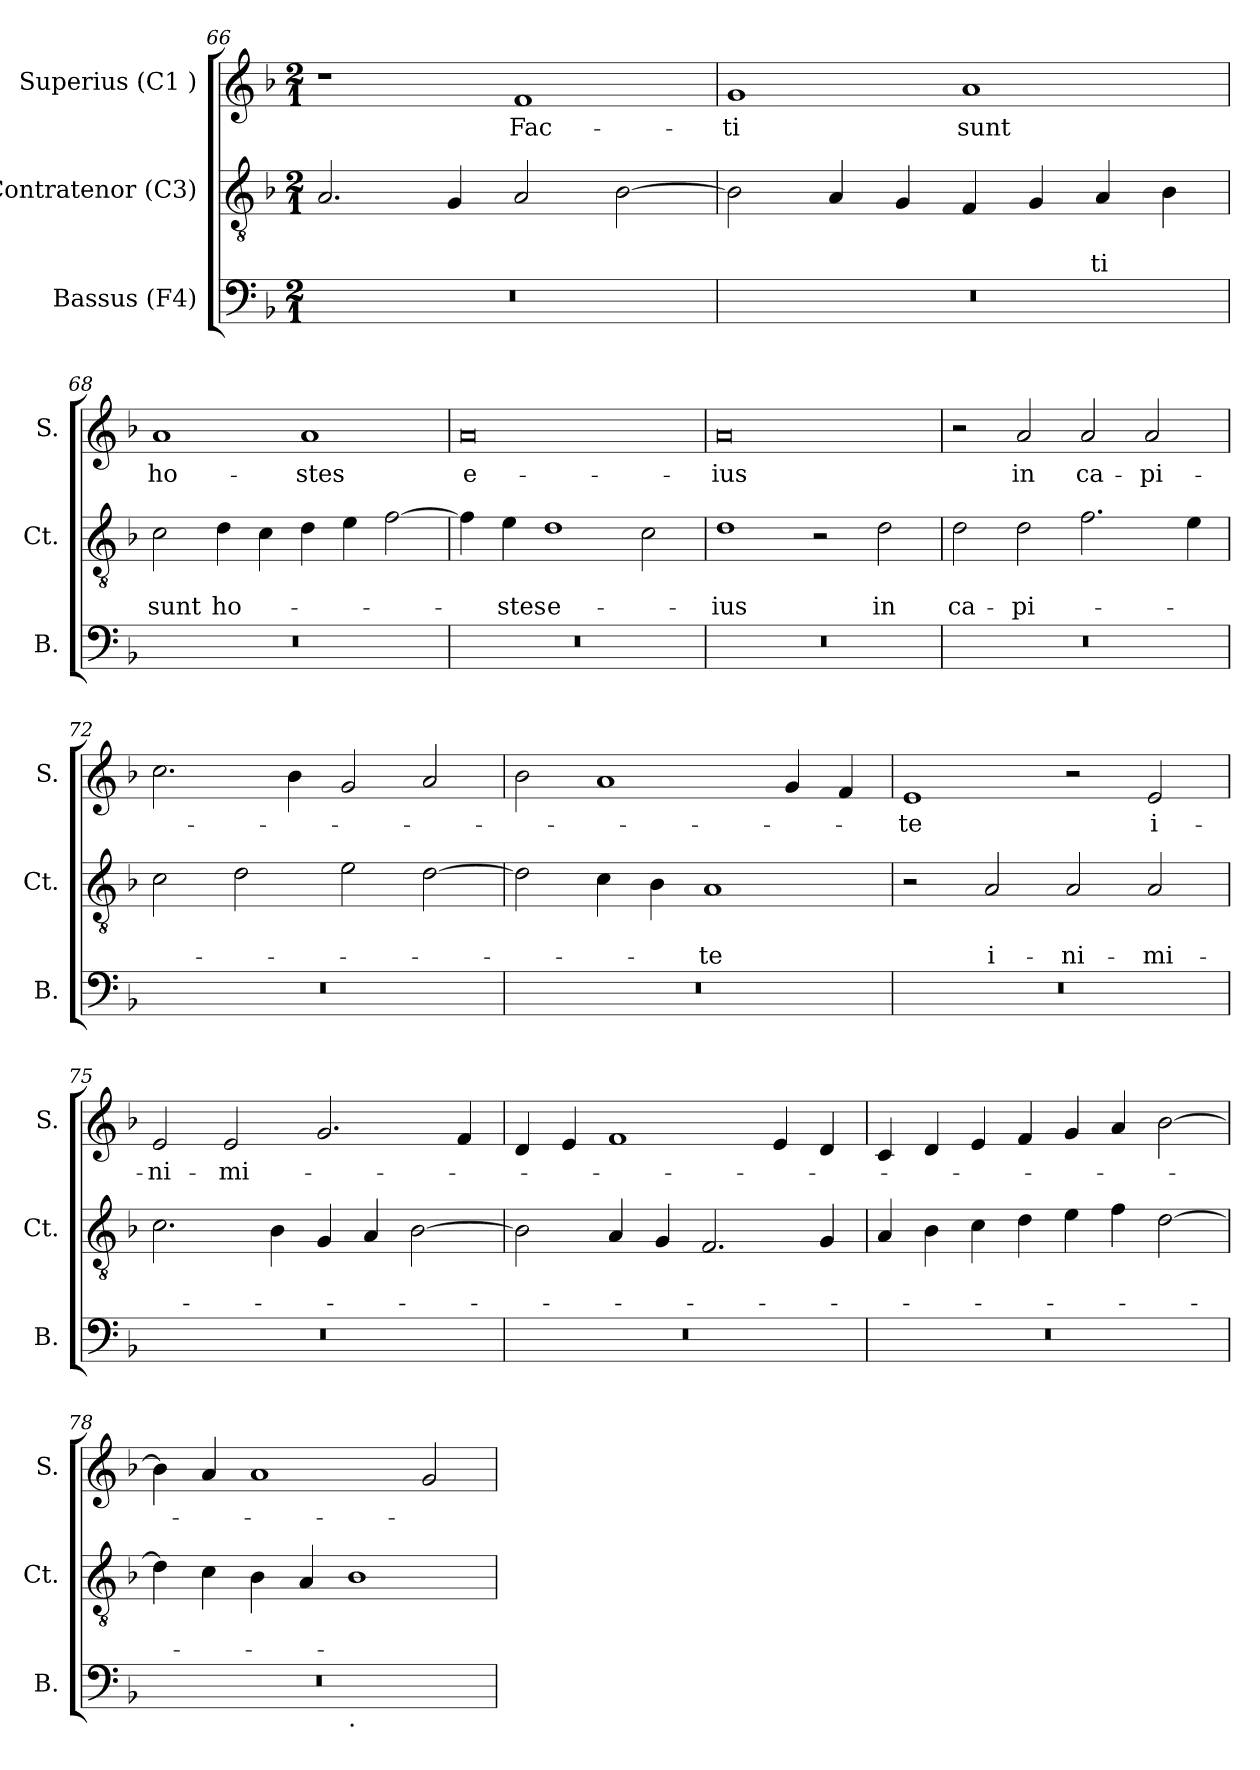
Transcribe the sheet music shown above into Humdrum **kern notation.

**kern	**kern	**text	**text	**kern	**text
*part3	*part2	*part2	*part2	*part1	*part1
*staff3	*staff2	*staff2	*staff2	*staff1	*staff1
*I"Bassus (F4)	*I"Contratenor (C3)	*	*	*I"Superius (C1 )	*
*I'B.	*I'Ct.	*	*	*I'S.	*
!!LO:LB:g=z
*clefF4	*clefGv2	*	*	*clefG2	*
*k[b-]	*k[b-]	*	*	*k[b-]	*
*F:	*F:	*	*	*F:	*
*M2/1	*M2/1	*	*	*M2/1	*
=66	=66	=66	=66	=66	=66
0r	2.A/	.	.	1r	.
.	4G/	.	.	.	.
!	!	!	!	!	!LO:LY:b
.	2A/	.	.	1f	Fac-
.	[>2B-\	.	.	.	.
=67	=67	=67	=67	=67	=67
!	!	!	!	!	!LO:LY:b
0r	2B-\]	.	.	1g	-ti
.	4A/	.	.	.	.
.	4G/	.	.	.	.
!	!	!	!	!	!LO:LY:b
.	4F/	.	.	1a	sunt
.	4G/	.	.	.	.
!	!	!	!LO:LY:b	!	!
.	4A/	.	ti	.	.
.	4B-\	.	.	.	.
=68	=68	=68	=68	=68	=68
!	!	!	!LO:LY:b	!	!LO:LY:b
0r	2c\	.	sunt	1a	ho-
!	!	!	!LO:LY:b	!	!
.	4d\	.	ho-	.	.
.	4c\	.	.	.	.
!	!	!	!	!	!LO:LY:b
.	4d\	.	.	1a	-stes
.	4e\	.	.	.	.
.	[>2f\	.	.	.	.
=69	=69	=69	=69	=69	=69
!	!	!	!	!	!LO:LY:b:rj
0r	4f\]	.	.	0a	e-
!	!	!	!LO:LY:b	!	!
.	4e\	.	-stes	.	.
!	!	!	!LO:LY:b:rj	!	!
.	1d	.	e-	.	.
.	2c\	.	.	.	.
!!LO:LB:g=z
=70	=70	=70	=70	=70	=70
!	!	!	!LO:LY:b	!	!LO:LY:b:rj
0r	1d	.	-ius	0a	-ius
.	2r	.	.	.	.
!	!	!	!LO:LY:b	!	!
.	2d\	.	in	.	.
=71	=71	=71	=71	=71	=71
!	!	!	!LO:LY:b	!	!
0r	2d\	.	ca-	2r	.
!	!	!	!LO:LY:b	!	!LO:LY:b
.	2d\	.	-pi-	2a/	in
!	!	!	!	!	!LO:LY:b
.	2.f\	.	.	2a/	ca-
!	!	!	!	!	!LO:LY:b
.	.	.	.	2a/	-pi-
.	4e\	.	.	.	.
=72	=72	=72	=72	=72	=72
0r	2c\	.	.	2.cc\	.
.	2d\	.	.	.	.
.	.	.	.	4b-\	.
.	2e\	.	.	2g/	.
.	[>2d\	.	.	2a/	.
=73	=73	=73	=73	=73	=73
0r	2d\]	.	.	2b-\	.
.	4c\	.	.	1a	.
.	4B-\	.	.	.	.
!	!	!	!LO:LY:b	!	!
.	1A	.	-te	.	.
.	.	.	.	4g/	.
.	.	.	.	4f/	.
!!LO:LB:g=z
=74	=74	=74	=74	=74	=74
!	!	!	!	!	!LO:LY:b:rj
0r	2r	.	.	1e	-te
!	!	!	!LO:LY:b	!	!
.	2A/	.	i-	.	.
!	!	!	!LO:LY:b	!	!
.	2A/	.	-ni-	2r	.
!	!	!	!LO:LY:b	!	!LO:LY:b
.	2A/	.	-mi-	2e/	i-
=75	=75	=75	=75	=75	=75
!	!	!	!	!	!LO:LY:b
0r	2.c\	.	.	2e/	-ni-
!	!	!	!	!	!LO:LY:b
.	.	.	.	2e/	-mi-
.	4B-\	.	.	.	.
.	4G/	.	.	2.g/	.
.	4A/	.	.	.	.
.	[>2B-\	.	.	.	.
.	.	.	.	4f/	.
=76	=76	=76	=76	=76	=76
0r	2B-\]	.	.	4d/	.
.	.	.	.	4e/	.
.	4A/	.	.	1f	.
.	4G/	.	.	.	.
.	2.F/	.	.	.	.
.	.	.	.	4e/	.
.	4G/	.	.	4d/	.
=77	=77	=77	=77	=77	=77
0r	4A/	.	.	4c/	.
.	4B-\	.	.	4d/	.
.	4c\	.	.	4e/	.
.	4d\	.	.	4f/	.
.	4e\	.	.	4g/	.
.	4f\	.	.	4a/	.
.	[<2d\	.	.	[<2b-\	.
!!LO:LB:g=z
=78	=78	=78	=78	=78	=78
*^	*	*	*	*	*
0r	1ryy	4d\]	.	.	4b-\]	.
.	.	4c\	.	.	4a/	.
.	.	4B-\	.	.	1a	.
.	.	4A/	.	.	.	.
!	!LO:TX:b:t=.	!	!	!	!	!
.	1ryy	1B-	.	.	.	.
.	.	.	.	.	2g/	.
*v	*v	*	*	*	*	*
=	=	=	=	=	=
*-	*-	*-	*-	*-	*-
